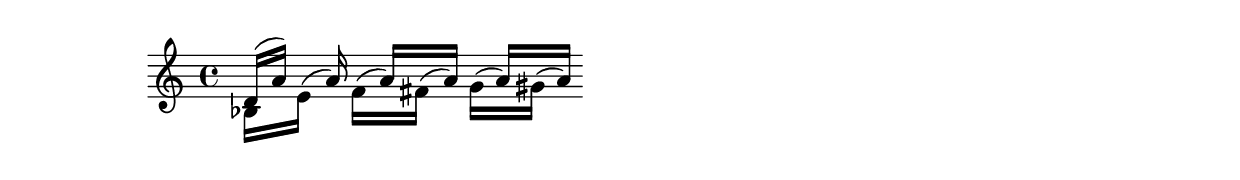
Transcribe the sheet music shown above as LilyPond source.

%% Do not edit this file; it is automatically
%% generated from LSR http://lsr.dsi.unimi.it
%% This file is in the public domain.
\version "2.13.10"

\header {
  lsrtags = "expressive-marks, keyboards, unfretted-strings"

%% Translation of GIT committish: b2d4318d6c53df8469dfa4da09b27c15a374d0ca
  texidoces = "
En determinadas situaciones es necesario crear ligaduras de
expresión entre notas que están en voces distintas.

La solución es añadir notas invisibles a una de las voces
utilizando @code{\\hideNotes}.

Este ejemplo es el compás 235 de la Chacona de la segunda Partita
para violín solo, BWV 1004, de Bach.

"
  doctitlees = "Hacer ligaduras entre voces distintas"

  texidoc = "
In some situations, it may be necessary to create slurs between notes
from different voices.

The solution is to add invisible notes to one of the voices, using
@code{\\hideNotes}.

This example is measure 235 of the Ciaconna from Bach's 2nd Partita for
solo violin, BWV 1004.

"
  doctitle = "Creating slurs across voices"
} % begin verbatim

\relative c' {
  <<
    {
      d16( a') s a s a[ s a] s a[ s a]
    }
    \\
    {
      \slurUp
      bes,16[ s e](
      \hideNotes a)
      \unHideNotes f[(
      \hideNotes a)
      \unHideNotes fis](
      \hideNotes a)
      \unHideNotes g[(
      \hideNotes a)
      \unHideNotes gis](
      \hideNotes a)
    }
  >>
}

